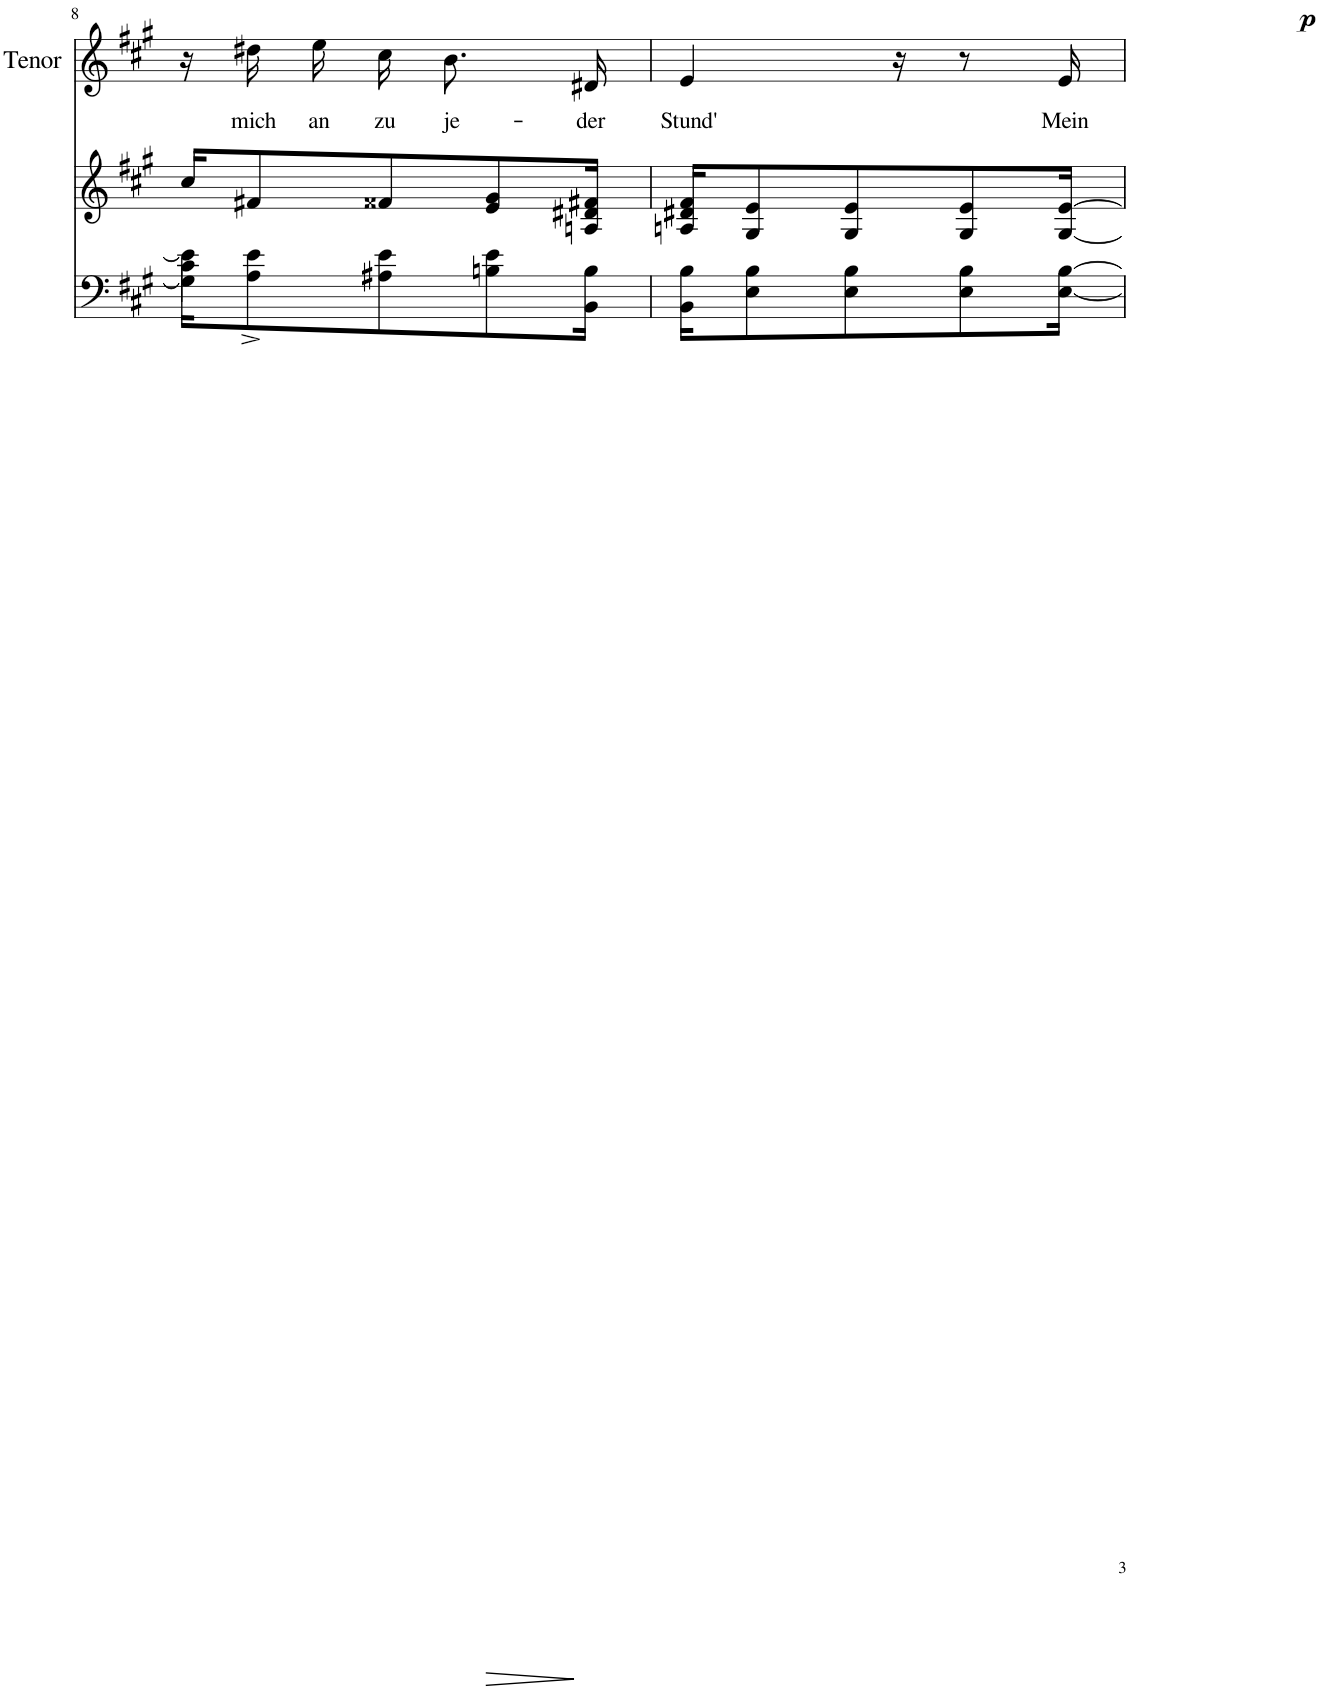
**kern	**dynam	**kern	**kern	**text	**dynam
*part3	*part3	*part2	*part1	*part1	*part1
*staff3	*staff3	*staff2	*staff1	*staff1	*staff1
*I"PianoL	*	*I"PianoR	*I"Tenor	*	*
*	*	*	*I'Tenor	*	*
!!LO:PB:g=z
*clefF4	*	*clefG2	*clefG2	*	*
*k[f#c#g#]	*	*k[f#c#g#]	*k[f#c#g#]	*	*
*M2/4	*	*M2/4	*M2/4	*	*
=8	=8	=8	=8	=8	=8
*^	*	*	*	*	*
16G#\] 16e\]KL	4c#\	.	16cc#/KL	16r	.	.
!	!	!	!	!	!LO:LY:b	!
8A\^ 8e\^	.	.	8f#X/	16dd#X\LL	mich	.
!	!	!	!	!	!LO:LY:b	!
.	.	.	.	16ee\	an	.
!	!	!	!	!	!LO:LY:b	!
8A#X\ 8e\	.	.	8f##X/	16cc#\JJ	zu	.
!	!	!	!	!	!LO:LY:b	!
.	4ryy	.	.	8.b/L	je-	.
!	!	!LO:HP:b	!	!	!	!
8Bn\ 8e\	.	>	8e/ 8g#/	.	.	.
!	!	!	!	!	!LO:LY:b	!
16BB\ 16B\Jk	.	]	16An/ 16d#X/ 16f#X/Jk	16d#X/Jk	-der	.
*v	*v	*	*	*	*	*
=9	=9	=9	=9	=9	=9
!	!	!	!	!LO:LY:b	!
16BB\ 16B\KL	.	16An/ 16d#X/ 16f#/KL	4e/	Stund'	.
8E\ 8B\	.	8G#/ 8e/	.	.	.
8E\ 8B\	.	8G#/ 8e/	.	.	.
.	.	.	16r	.	.
8E\ 8B\	.	8G#/ 8e/	8r	.	.
!	!	!	!	!LO:LY:b	!LO:DY:b
[16E\ [16B\Jk	.	[16G#/ [16e/Jk	16e/	Mein	p
=	=	=	=	=	=
*-	*-	*-	*-	*-	*-
